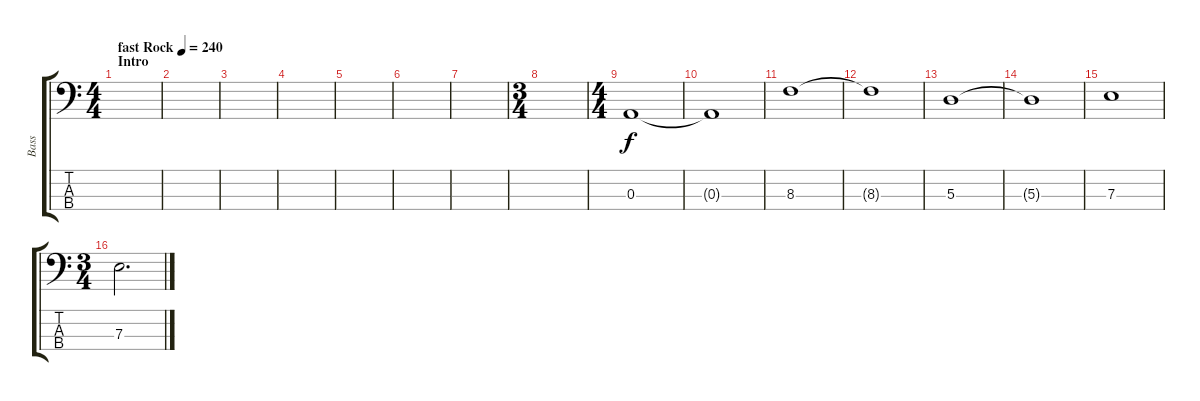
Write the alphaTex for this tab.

\track ("Bass" "Bass") {instrument electricbassfinger}
\staff {score tabs}
\tuning (G2 D2 A1 E1) {hide}
\ts (4 4)
\section ("" "Intro")
\tempo (240 "fast Rock")
\clef f4
\ks c
|
|
|
|
|
|
|
\ts (3 4)
|
\ts (4 4)
0.3.1 |
0.3{t}.1 |
8.3.1 |
8.3{t}.1 |
5.3.1 |
5.3{t}.1 |
7.3.1 |
\ts (3 4)
7.3.2{d}
